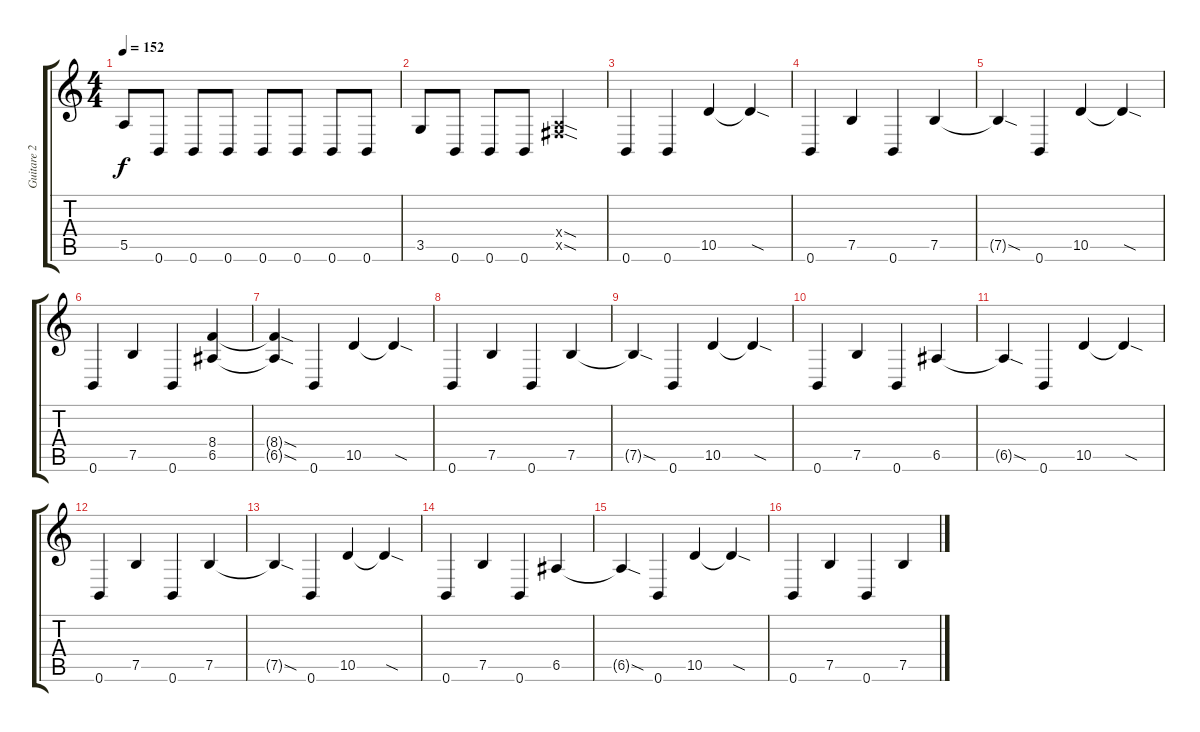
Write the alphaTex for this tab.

\track ("Guitare 2" "Guitare 2") {instrument distortionguitar}
\staff {score tabs}
\tuning (B3 Gb3 D3 A2 E2 B1) {hide}
\ts (4 4)
\tempo 152
\clef g2
\ks c
5.5.8{dy f} 0.6.8 0.6.8 0.6.8 0.6.8 0.6.8 0.6.8 0.6.8 |
3.5.8 0.6.8 0.6.8 0.6.8 (0.4{sod x} 2.5{sod x}).2 |
0.6.4 0.6.4 10.5.4 10.5{sod t}.4 |
0.6.4 7.5.4 0.6.4 7.5.4 |
7.5{sod t}.4 0.6.4 10.5.4 10.5{sod t}.4 |
0.6.4 7.5.4 0.6.4 (8.4 6.5).4 |
(8.4{sod t} 6.5{sod t}).4 0.6.4 10.5.4 10.5{sod t}.4 |
0.6.4 7.5.4 0.6.4 7.5.4 |
7.5{sod t}.4 0.6.4 10.5.4 10.5{sod t}.4 |
0.6.4 7.5.4 0.6.4 6.5.4 |
6.5{sod t}.4 0.6.4 10.5.4 10.5{sod t}.4 |
0.6.4 7.5.4 0.6.4 7.5.4 |
7.5{sod t}.4 0.6.4 10.5.4 10.5{sod t}.4 |
0.6.4 7.5.4 0.6.4 6.5.4 |
6.5{sod t}.4 0.6.4 10.5.4 10.5{sod t}.4 |
0.6.4 7.5.4 0.6.4 7.5.4
